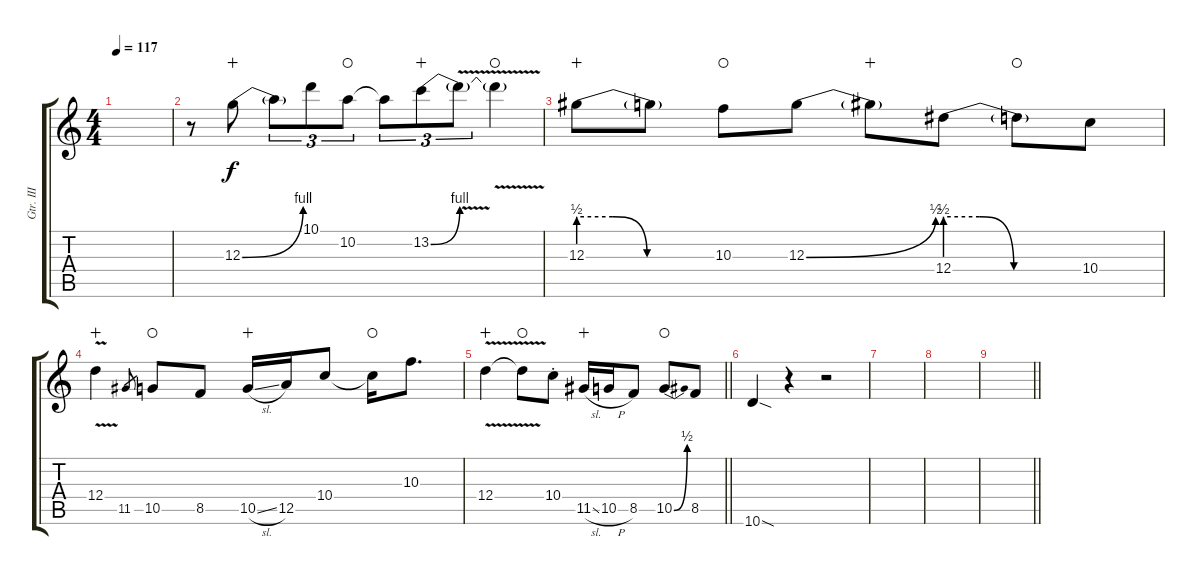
\track ("Gtr. III" "Gtr. III") {instrument distortionguitar}
\staff {score tabs}
\tuning (E4 B3 G3 D3 A2 E2) {hide}
\ts (4 4)
\tempo 117
\clef g2
\ks c
|
r.8 12.3{be (bend 0 0 60 4)}.8{wahc} 12.3{t}.8{tu (3 2)} 10.1.8{tu (3 2)} 10.2.8{tu (3 2) waho} 10.2{t}.8{tu (3 2)} 13.2{be (bend 0 0 60 4)}.8{tu (3 2) wahc} 13.2{v t}.8{tu (3 2)} 13.2{t}.4{waho} |
12.3{be (custom 0 2 15 2 30 0 60 0)}.8{wahc} 12.3{t}.8 10.3.8{waho} 12.3{be (bend 0 0 60 2)}.8 12.3{t}.8{wahc} 12.4{be (custom 0 2 15 2 30 0 60 0)}.8 12.4{t}.8{waho} 10.4.8 |
12.4{v}.4{wahc} 11.5.8{gr} 10.5.8{waho} 8.5.8 10.5{sl}.16{wahc} 12.5.16 10.4.8 10.4{t}.16{waho} 10.3.8{d} |
\barLineRight lightlight
12.4{v}.4{wahc} 12.4{t}.8{waho} 10.4{st}.8 11.5{sl}.16{wahc} 10.5{h}.16 8.5.8 10.5{be (bend 0 0 60 2)}.8{waho} 8.5.8 |
10.6{sod}.4 r.4 r.2 |
|
|
\barLineRight lightlight
